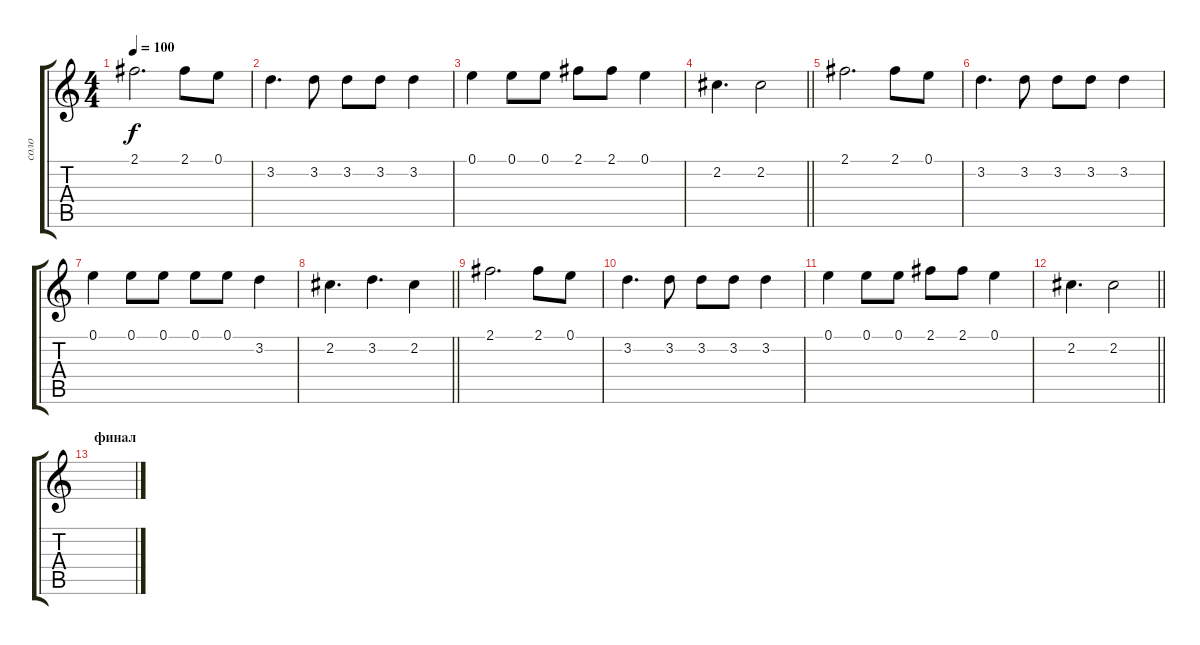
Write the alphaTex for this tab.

\track ("соло" "соло") {instrument distortionguitar}
\staff {score tabs}
\tuning (E4 B3 G3 D3 A2 E2) {hide}
\ts (4 4)
\tempo 100
\clef g2
\ks c
2.1.2{d dy f} 2.1.8 0.1.8 |
3.2.4{d} 3.2.8 3.2.8 3.2.8 3.2.4 |
0.1.4 0.1.8 0.1.8 2.1.8 2.1.8 0.1.4 |
\barLineRight lightlight
2.2.4{d} 2.2.2 |
2.1.2{d} 2.1.8 0.1.8 |
3.2.4{d} 3.2.8 3.2.8 3.2.8 3.2.4 |
0.1.4 0.1.8 0.1.8 0.1.8 0.1.8 3.2.4 |
\barLineRight lightlight
2.2.4{d} 3.2.4{d} 2.2.4 |
2.1.2{d} 2.1.8 0.1.8 |
3.2.4{d} 3.2.8 3.2.8 3.2.8 3.2.4 |
0.1.4 0.1.8 0.1.8 2.1.8 2.1.8 0.1.4 |
\barLineRight lightlight
2.2.4{d} 2.2.2 |
\section ("" "финал")
